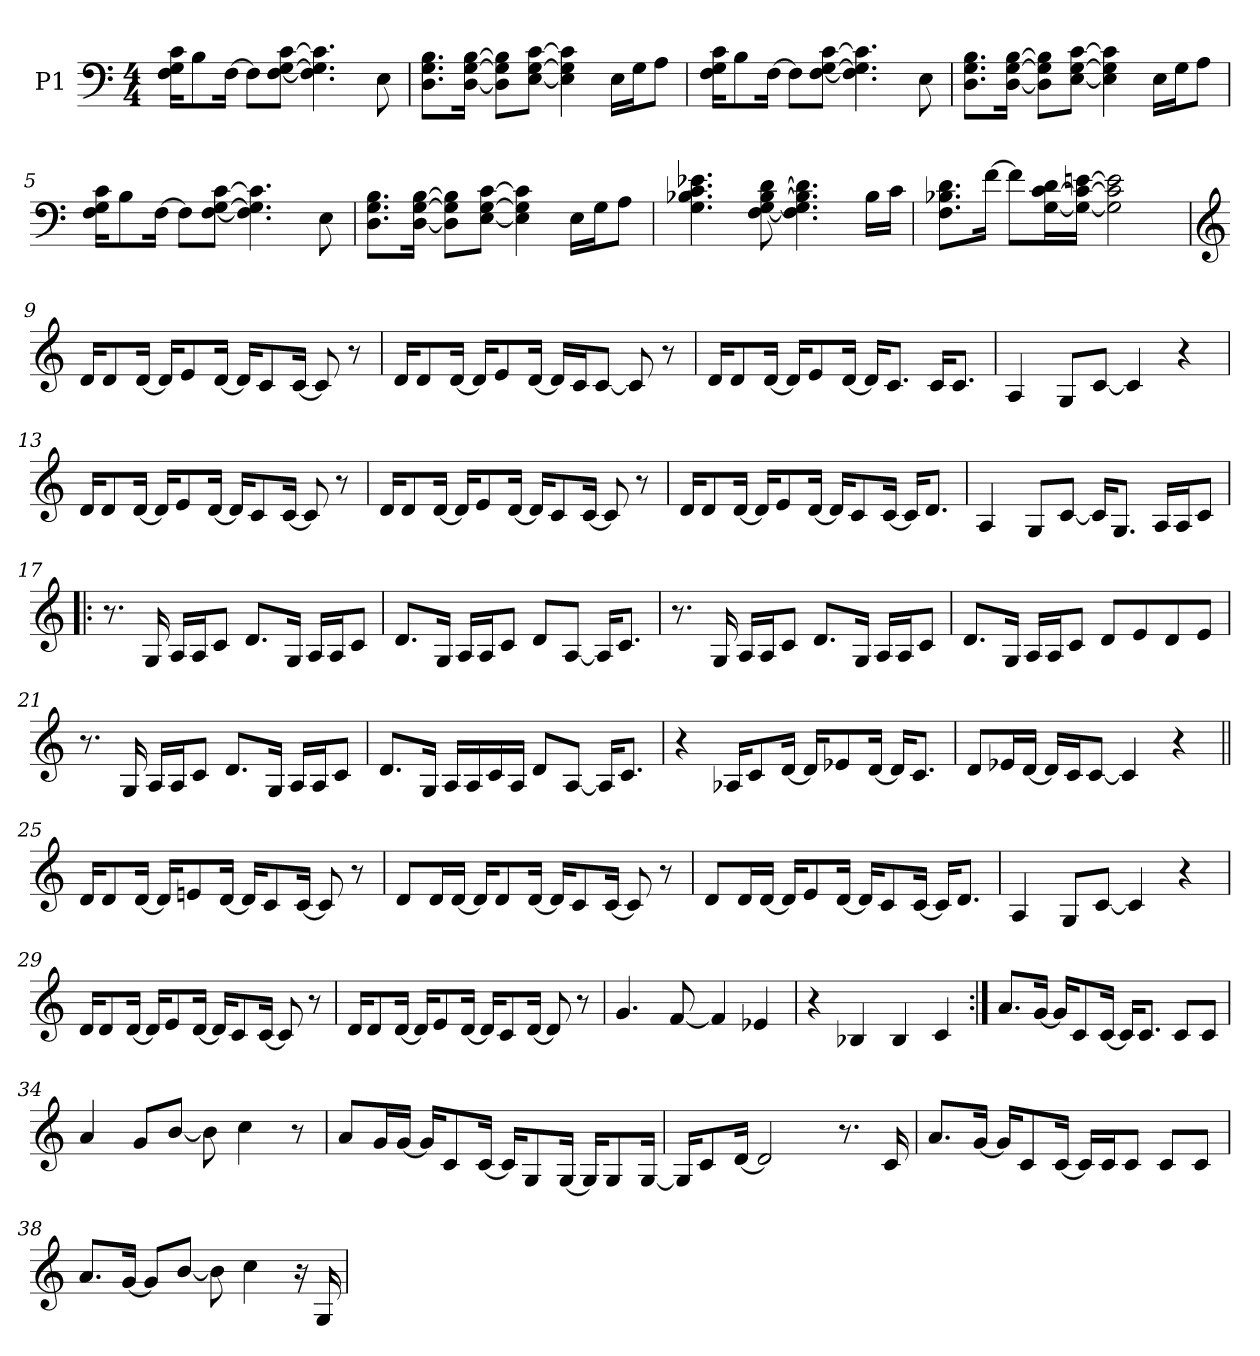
**kern
*part1
*staff1
*I"P1
*clefF4
*k[]
*M4/4
*MM92
=1
16F\ 16G\ 16c\KL
8B\
[>16F\Jk
8F\L]
[<8F\ [>8G\ [>8c\J
4.F\] 4.G\] 4.c\]
8E\
=2
8.D\ 8.G\ 8.B\L
[<16D\ [>16G\ [>16B\Jk
8D\] 8G\] 8B\]L
[<8E\ [>8G\ [>8c\J
4E\] 4G\] 4c\]
16E\LL
16G\J
8A\J
=3
16F\ 16G\ 16c\KL
8B\
[>16F\Jk
8F\L]
[<8F\ [>8G\ [>8c\J
4.F\] 4.G\] 4.c\]
8E\
=4
8.D\ 8.G\ 8.B\L
[<16D\ [>16G\ [>16B\Jk
8D\] 8G\] 8B\]L
[<8E\ [>8G\ [>8c\J
4E\] 4G\] 4c\]
16E\LL
16G\J
8A\J
!!LO:LB:g=z
=5
16F\ 16G\ 16c\KL
8B\
[>16F\Jk
8F\L]
[<8F\ [>8G\ [>8c\J
4.F\] 4.G\] 4.c\]
8E\
=6
8.D\ 8.G\ 8.B\L
[<16D\ [>16G\ [>16B\Jk
8D\] 8G\] 8B\]L
[<8E\ [>8G\ [>8c\J
4E\] 4G\] 4c\]
16E\LL
16G\J
8A\J
=7
4.G\ 4.B-X\ 4.c\ 4.e-X\
[<8F\ [>8G\ [>8B-\ [>8d\
4.F\] 4.G\] 4.B-\] 4.d\]
16B-\LL
16c\JJ
!!LO:LB:g=z
=8
8.F\ 8.B-X\ 8.d\L
[>16f\Jk
8f\L]
[<16G\ [>16c\ 16d\L
16G\_ 16c\_ [>16en\JJ
2G\] 2c\] 2e\]
=9
*clefG2
16d/KL
8d/
[<16d/Jk
16d/KL]
8e/
[<16d/Jk
16d/KL]
8c/
[<16c/Jk
8c/]
8r
=10
16d/KL
8d/
[<16d/Jk
16d/KL]
8e/
[<16d/Jk
16d/LL]
16c/J
[<8c/J
8c/]
8r
!!LO:LB:g=z
=11
16d/KL
8d/
[<16d/Jk
16d/KL]
8e/
[<16d/Jk
16d/KL]
8.c/J
16c/KL
8.c/J
=12
4A/
8G/L
[<8c/J
4c/]
4r
=13
16d/KL
8d/
[<16d/Jk
16d/KL]
8e/
[<16d/Jk
16d/KL]
8c/
[<16c/Jk
8c/]
8r
!!LO:LB:g=z
=14
16d/KL
8d/
[<16d/Jk
16d/KL]
8e/
[<16d/Jk
16d/KL]
8c/
[<16c/Jk
8c/]
8r
=15
16d/KL
8d/
[<16d/Jk
16d/KL]
8e/
[<16d/Jk
16d/KL]
8c/
[<16c/Jk
16c/KL]
8.d/J
=16
4A/
8G/L
[<8c/J
16c/KL]
8.G/J
16A/LL
16A/J
8c/J
!!LO:LB:g=z
=17!|:
8.r
16G/
16A/LL
16A/J
8c/J
8.d/L
16G/Jk
16A/LL
16A/J
8c/J
=18
8.d/L
16G/Jk
16A/LL
16A/J
8c/J
8d/L
[<8A/J
16A/KL]
8.c/J
=19
8.r
16G/
16A/LL
16A/J
8c/J
8.d/L
16G/Jk
16A/LL
16A/J
8c/J
!!LO:LB:g=z
=20
8.d/L
16G/Jk
16A/LL
16A/J
8c/J
8d/L
8e/
8d/
8e/J
=21
8.r
16G/
16A/LL
16A/J
8c/J
8.d/L
16G/Jk
16A/LL
16A/J
8c/J
=22
8.d/L
16G/Jk
16A/LL
16A/
16c/
16A/JJ
8d/L
[<8A/J
16A/KL]
8.c/J
!!LO:LB:g=z
=23
4r
16A-X/KL
8c/
[<16d/Jk
16d/KL]
8e-X/
[<16d/Jk
16d/KL]
8.c/J
=24
8d/L
16e-X/L
[<16d/JJ
16d/LL]
16c/J
[<8c/J
4c/]
4r
=25||
16d/KL
8d/
[<16d/Jk
16d/KL]
8en/
[<16d/Jk
16d/KL]
8c/
[<16c/Jk
8c/]
8r
!!LO:LB:g=z
=26
8d/L
16d/L
[<16d/JJ
16d/KL]
8d/
[<16d/Jk
16d/KL]
8c/
[<16c/Jk
8c/]
8r
=27
8d/L
16d/L
[<16d/JJ
16d/KL]
8e/
[<16d/Jk
16d/KL]
8c/
[<16c/Jk
16c/KL]
8.d/J
=28
4A/
8G/L
[<8c/J
4c/]
4r
!!LO:LB:g=z
=29
16d/KL
8d/
[<16d/Jk
16d/KL]
8e/
[<16d/Jk
16d/KL]
8c/
[<16c/Jk
8c/]
8r
=30
16d/KL
8d/
[<16d/Jk
16d/KL]
8e/
[<16d/Jk
16d/KL]
8c/
[<16d/Jk
8d/]
8r
=31
4.g/
[<8f/
4f/]
4e-X/
=32
4r
4B-X/
4B-/
4c/
!!LO:PB:g=z
=33:|!
8.a/L
[<16g/Jk
16g/KL]
8c/
[<16c/Jk
16c/KL]
8.c/J
8c/L
8c/J
=34
4a/
8g/L
[<8b/J
8b\]
4cc\
8r
=35
8a/L
16g/L
[<16g/JJ
16g/KL]
8c/
[<16c/Jk
16c/KL]
8G/
[<16G/Jk
16G/KL]
8G/
[<16G/Jk
=36
16G/KL]
8c/
[<16d/Jk
2d/]
8.r
16c/
!!LO:LB:g=z
=37
8.a/L
[<16g/Jk
16g/KL]
8c/
[<16c/Jk
16c/LL]
16c/J
8c/J
8c/L
8c/J
=38
8.a/L
[<16g/Jk
8g/L]
[<8b/J
8b\]
4cc\
16r
16G/
=
*-
